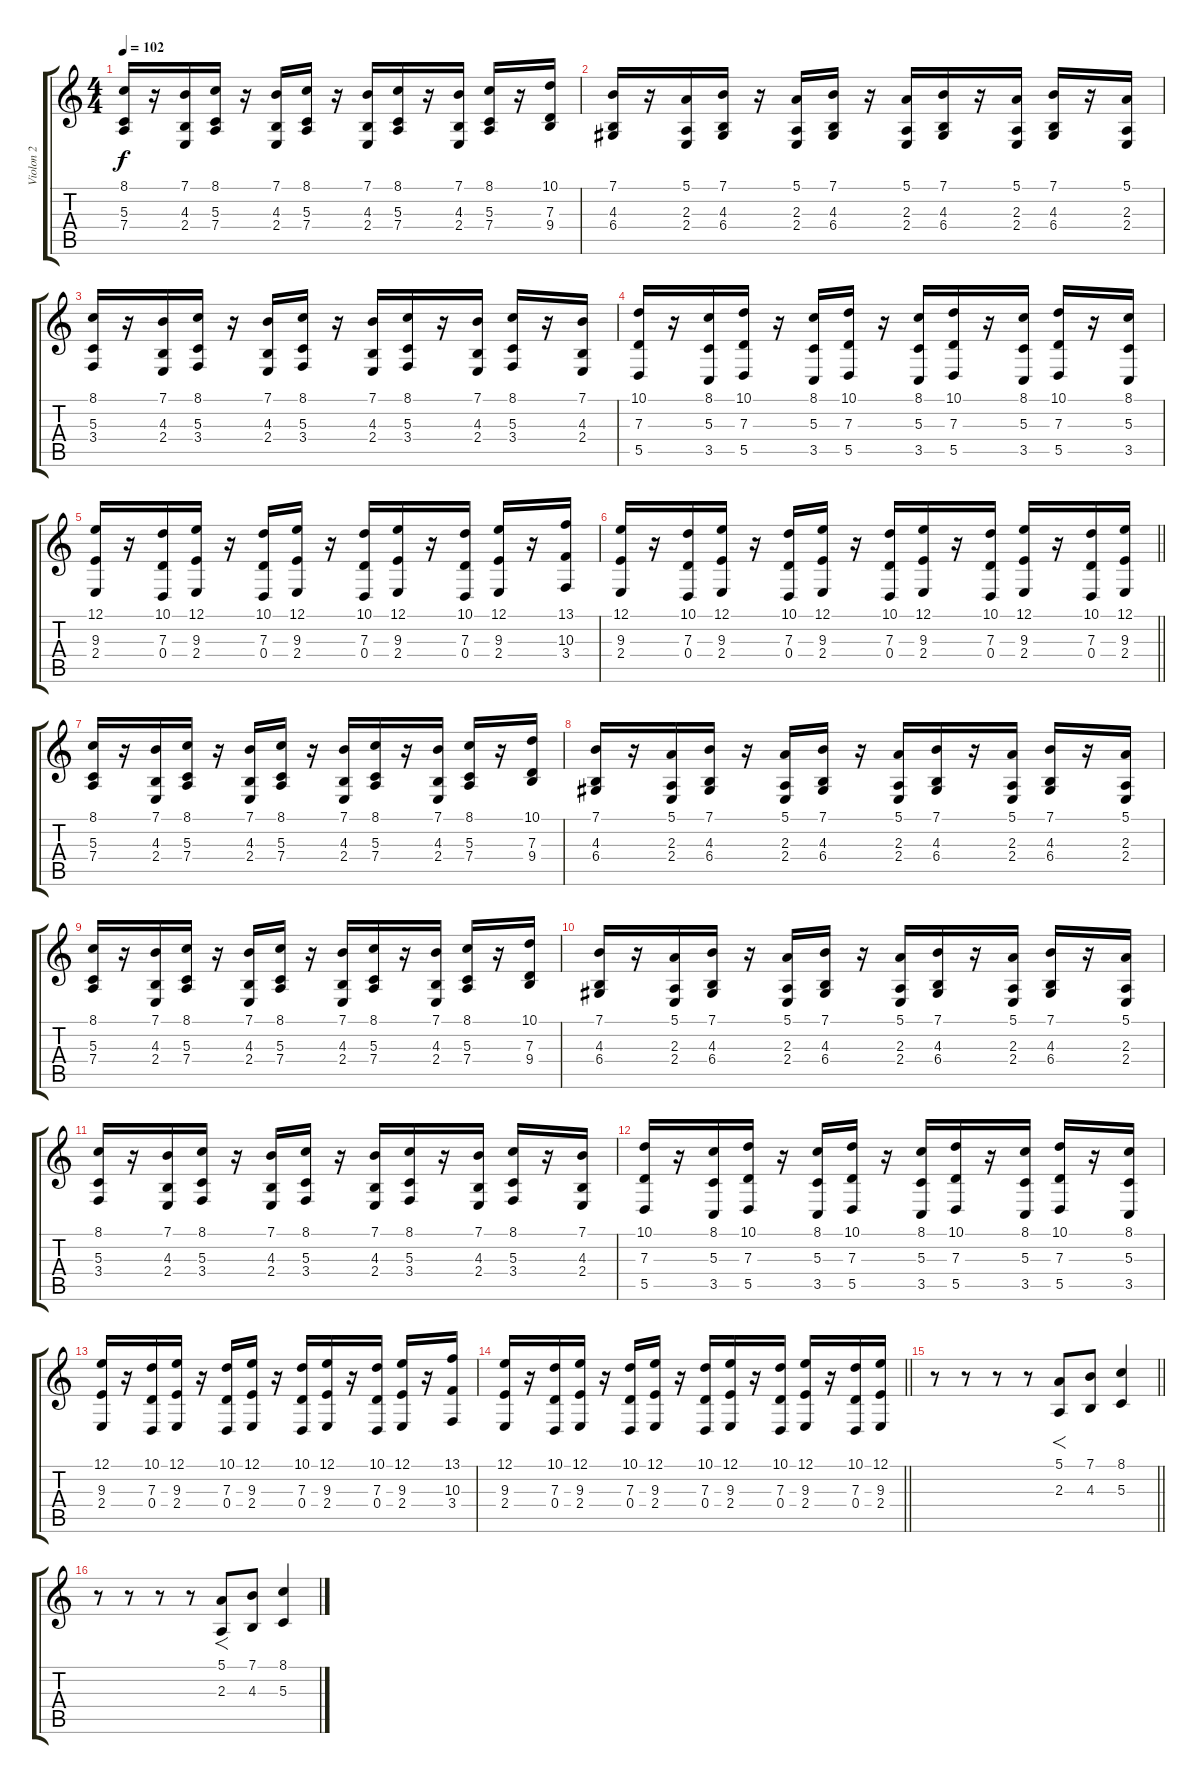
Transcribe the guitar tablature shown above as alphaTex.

\track ("Violon 2" "Violon 2") {instrument violin}
\staff {score tabs}
\tuning (E4 B3 G3 D3 A2 E2) {hide}
\ts (4 4)
\tempo 102
\clef g2
\ks c
(8.1 5.3 7.4).16{dy f} r.16 (7.1 4.3 2.4).16 (8.1 5.3 7.4).16 r.16 (7.1 4.3 2.4).16 (8.1 5.3 7.4).16 r.16 (7.1 4.3 2.4).16 (8.1 5.3 7.4).16 r.16 (7.1 4.3 2.4).16 (8.1 5.3 7.4).16 r.16 (10.1 7.3 9.4).16 |
(7.1 4.3 6.4).16 r.16 (5.1 2.3 2.4).16 (7.1 4.3 6.4).16 r.16 (5.1 2.3 2.4).16 (7.1 4.3 6.4).16 r.16 (5.1 2.3 2.4).16 (7.1 4.3 6.4).16 r.16 (5.1 2.3 2.4).16 (7.1 4.3 6.4).16 r.16 (5.1 2.3 2.4).16 |
(8.1 5.3 3.4).16 r.16 (7.1 4.3 2.4).16 (8.1 5.3 3.4).16 r.16 (7.1 4.3 2.4).16 (8.1 5.3 3.4).16 r.16 (7.1 4.3 2.4).16 (8.1 5.3 3.4).16 r.16 (7.1 4.3 2.4).16 (8.1 5.3 3.4).16 r.16 (7.1 4.3 2.4).16 |
(10.1 7.3 5.5).16 r.16 (8.1 5.3 3.5).16 (10.1 7.3 5.5).16 r.16 (8.1 5.3 3.5).16 (10.1 7.3 5.5).16 r.16 (8.1 5.3 3.5).16 (10.1 7.3 5.5).16 r.16 (8.1 5.3 3.5).16 (10.1 7.3 5.5).16 r.16 (8.1 5.3 3.5).16 |
(12.1 9.3 2.4).16 r.16 (10.1 7.3 0.4).16 (12.1 9.3 2.4).16 r.16 (10.1 7.3 0.4).16 (12.1 9.3 2.4).16 r.16 (10.1 7.3 0.4).16 (12.1 9.3 2.4).16 r.16 (10.1 7.3 0.4).16 (12.1 9.3 2.4).16 r.16 (13.1 10.3 3.4).16 |
\barLineRight lightlight
(12.1 9.3 2.4).16 r.16 (10.1 7.3 0.4).16 (12.1 9.3 2.4).16 r.16 (10.1 7.3 0.4).16 (12.1 9.3 2.4).16 r.16 (10.1 7.3 0.4).16 (12.1 9.3 2.4).16 r.16 (10.1 7.3 0.4).16 (12.1 9.3 2.4).16 r.16 (10.1 7.3 0.4).16 (12.1 9.3 2.4).16 |
(8.1 5.3 7.4).16 r.16 (7.1 4.3 2.4).16 (8.1 5.3 7.4).16 r.16 (7.1 4.3 2.4).16 (8.1 5.3 7.4).16 r.16 (7.1 4.3 2.4).16 (8.1 5.3 7.4).16 r.16 (7.1 4.3 2.4).16 (8.1 5.3 7.4).16 r.16 (10.1 7.3 9.4).16 |
(7.1 4.3 6.4).16 r.16 (5.1 2.3 2.4).16 (7.1 4.3 6.4).16 r.16 (5.1 2.3 2.4).16 (7.1 4.3 6.4).16 r.16 (5.1 2.3 2.4).16 (7.1 4.3 6.4).16 r.16 (5.1 2.3 2.4).16 (7.1 4.3 6.4).16 r.16 (5.1 2.3 2.4).16 |
(8.1 5.3 7.4).16 r.16 (7.1 4.3 2.4).16 (8.1 5.3 7.4).16 r.16 (7.1 4.3 2.4).16 (8.1 5.3 7.4).16 r.16 (7.1 4.3 2.4).16 (8.1 5.3 7.4).16 r.16 (7.1 4.3 2.4).16 (8.1 5.3 7.4).16 r.16 (10.1 7.3 9.4).16 |
(7.1 4.3 6.4).16 r.16 (5.1 2.3 2.4).16 (7.1 4.3 6.4).16 r.16 (5.1 2.3 2.4).16 (7.1 4.3 6.4).16 r.16 (5.1 2.3 2.4).16 (7.1 4.3 6.4).16 r.16 (5.1 2.3 2.4).16 (7.1 4.3 6.4).16 r.16 (5.1 2.3 2.4).16 |
(8.1 5.3 3.4).16 r.16 (7.1 4.3 2.4).16 (8.1 5.3 3.4).16 r.16 (7.1 4.3 2.4).16 (8.1 5.3 3.4).16 r.16 (7.1 4.3 2.4).16 (8.1 5.3 3.4).16 r.16 (7.1 4.3 2.4).16 (8.1 5.3 3.4).16 r.16 (7.1 4.3 2.4).16 |
(10.1 7.3 5.5).16 r.16 (8.1 5.3 3.5).16 (10.1 7.3 5.5).16 r.16 (8.1 5.3 3.5).16 (10.1 7.3 5.5).16 r.16 (8.1 5.3 3.5).16 (10.1 7.3 5.5).16 r.16 (8.1 5.3 3.5).16 (10.1 7.3 5.5).16 r.16 (8.1 5.3 3.5).16 |
(12.1 9.3 2.4).16 r.16 (10.1 7.3 0.4).16 (12.1 9.3 2.4).16 r.16 (10.1 7.3 0.4).16 (12.1 9.3 2.4).16 r.16 (10.1 7.3 0.4).16 (12.1 9.3 2.4).16 r.16 (10.1 7.3 0.4).16 (12.1 9.3 2.4).16 r.16 (13.1 10.3 3.4).16 |
\barLineRight lightlight
(12.1 9.3 2.4).16 r.16 (10.1 7.3 0.4).16 (12.1 9.3 2.4).16 r.16 (10.1 7.3 0.4).16 (12.1 9.3 2.4).16 r.16 (10.1 7.3 0.4).16 (12.1 9.3 2.4).16 r.16 (10.1 7.3 0.4).16 (12.1 9.3 2.4).16 r.16 (10.1 7.3 0.4).16 (12.1 9.3 2.4).16 |
\barLineRight lightlight
r.8 r.8 r.8 r.8 (5.1 2.3).8{f} (7.1 4.3).8 (8.1 5.3).4 |
r.8 r.8 r.8 r.8 (5.1 2.3).8{f} (7.1 4.3).8 (8.1 5.3).4
